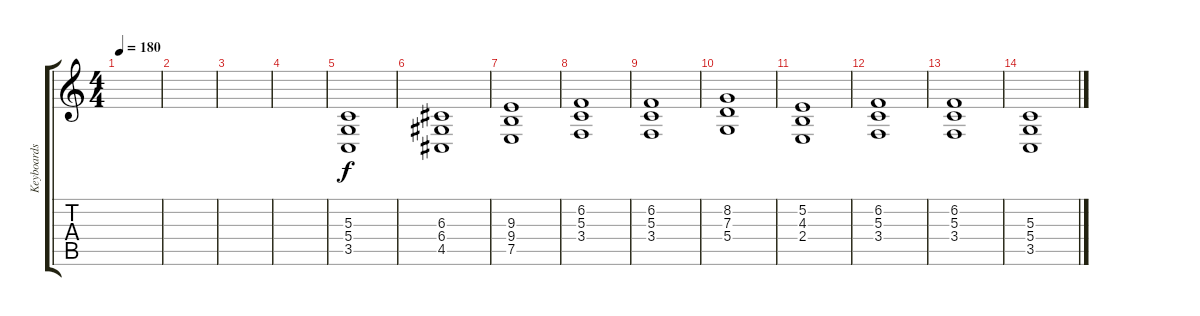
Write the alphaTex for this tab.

\track ("Keyboards" "Keyboards") {instrument stringensemble1}
\staff {score tabs}
\tuning (E4 B3 G3 D3 A2 E2) {hide}
\ts (4 4)
\tempo 180
\clef g2
\ks c
|
|
|
|
(5.3 5.4 3.5).1 |
(6.3 6.4 4.5).1 |
(9.3 9.4 7.5).1 |
(6.2 5.3 3.4).1 |
(6.2 5.3 3.4).1 |
(8.2 7.3 5.4).1 |
(5.2 4.3 2.4).1 |
(6.2 5.3 3.4).1 |
(6.2 5.3 3.4).1 |
(5.3 5.4 3.5).1
